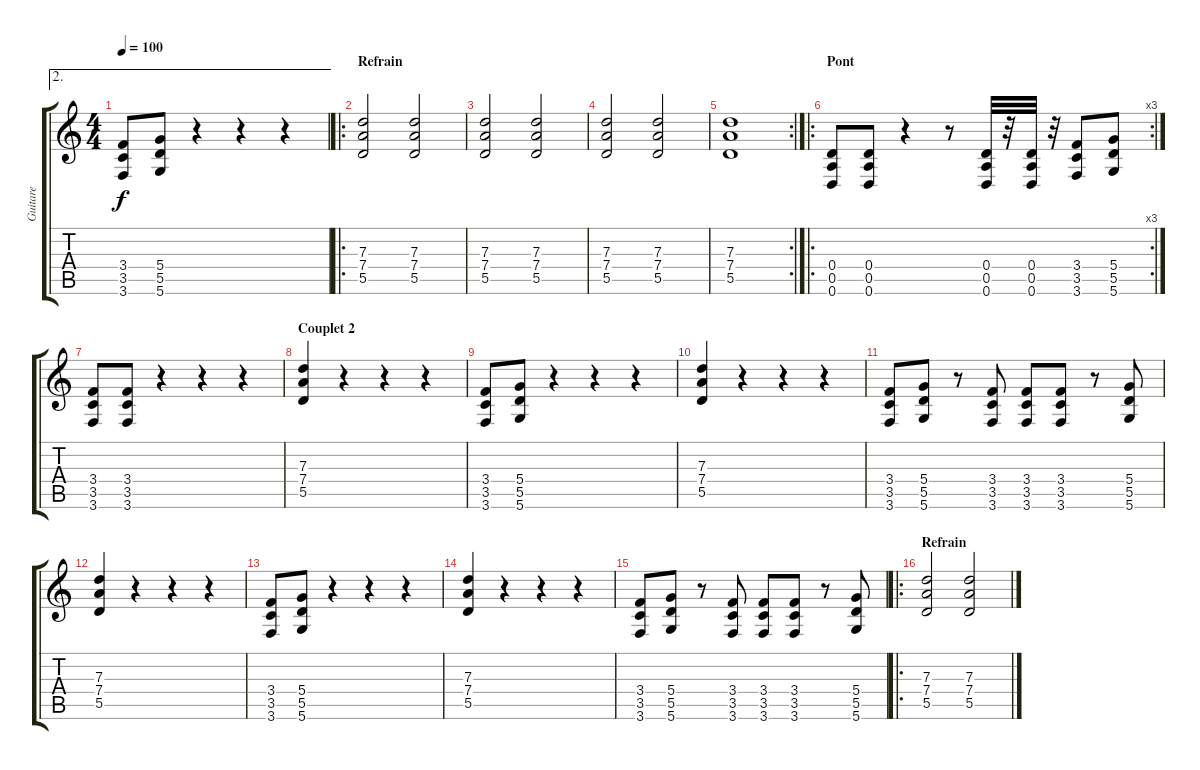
\track ("Guitare" "Guitare") {instrument electricguitarclean}
\staff {score tabs}
\tuning (E4 B3 G3 D3 A2 D2) {hide}
\ae 2
\ts (4 4)
\tempo 100
\clef g2
\ks c
(3.4 3.5 3.6).8{dy f} (5.4 5.5 5.6).8 r.4 r.4 r.4 |
\ro
\section ("" "Refrain")
(7.3 7.4 5.5).2{instrument distortionguitar} (7.3 7.4 5.5).2 |
(7.3 7.4 5.5).2 (7.3 7.4 5.5).2 |
(7.3 7.4 5.5).2 (7.3 7.4 5.5).2 |
\rc 2
(7.3 7.4 5.5).1 |
\ro
\rc 3
\section ("" "Pont")
(0.4 0.5 0.6).8{instrument distortionguitar} (0.4 0.5 0.6).8 r.4 r.8 (0.4 0.5 0.6).32 r.32 (0.4 0.5 0.6).32 r.32 (3.4 3.5 3.6).8 (5.4 5.5 5.6).8 |
(3.4 3.5 3.6).8 (3.4 3.5 3.6).8 r.4 r.4 r.4 |
\section ("" "Couplet 2")
(7.3 7.4 5.5).4{volume 13 instrument distortionguitar} r.4 r.4 r.4 |
(3.4 3.5 3.6).8 (5.4 5.5 5.6).8 r.4 r.4 r.4 |
(7.3 7.4 5.5).4 r.4 r.4 r.4 |
(3.4 3.5 3.6).8 (5.4 5.5 5.6).8 r.8 (3.4 3.5 3.6).8 (3.4 3.5 3.6).8 (3.4 3.5 3.6).8 r.8 (5.4 5.5 5.6).8 |
(7.3 7.4 5.5).4{volume 13 instrument distortionguitar} r.4 r.4 r.4 |
(3.4 3.5 3.6).8 (5.4 5.5 5.6).8 r.4 r.4 r.4 |
(7.3 7.4 5.5).4 r.4 r.4 r.4 |
(3.4 3.5 3.6).8 (5.4 5.5 5.6).8 r.8 (3.4 3.5 3.6).8 (3.4 3.5 3.6).8 (3.4 3.5 3.6).8 r.8 (5.4 5.5 5.6).8 |
\ro
\section ("" "Refrain")
(7.3 7.4 5.5).2{instrument distortionguitar} (7.3 7.4 5.5).2
